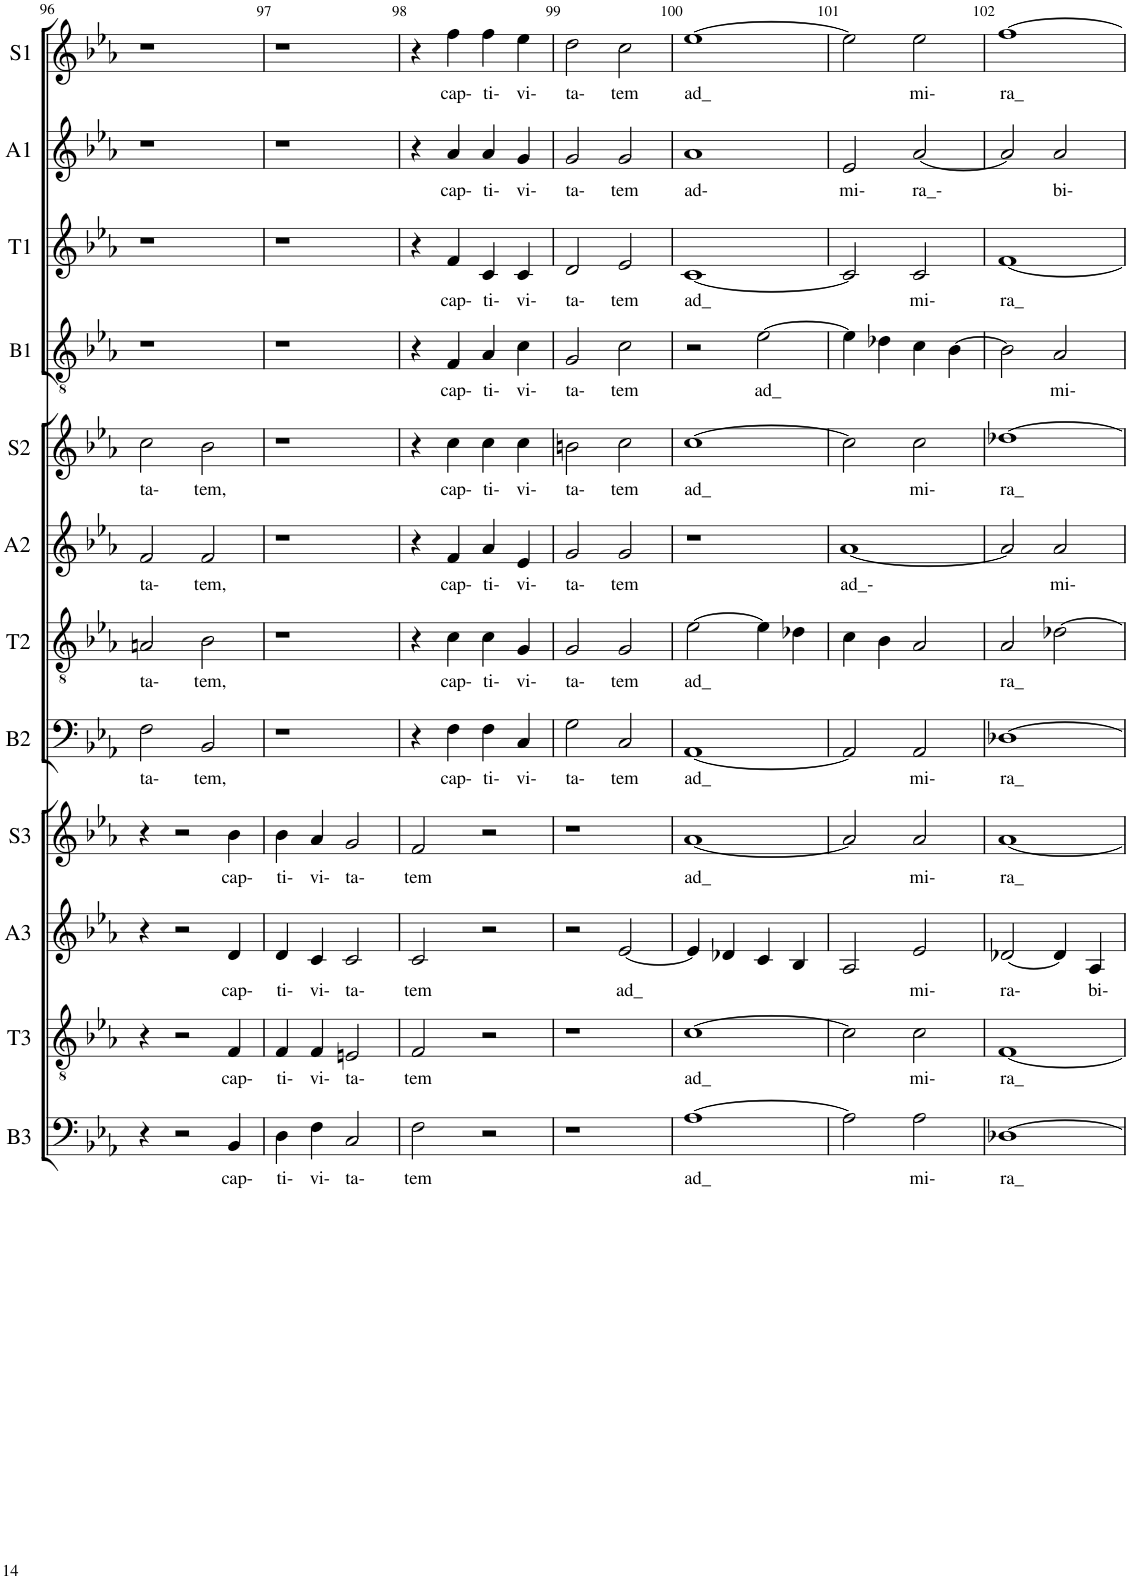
**kern	**text	**kern	**text	**kern	**text	**kern	**text	**kern	**text	**kern	**text	**kern	**text	**kern	**text	**kern	**text	**kern	**text	**kern	**text	**kern	**text
*part12	*part12	*part11	*part11	*part10	*part10	*part9	*part9	*part8	*part8	*part7	*part7	*part6	*part6	*part5	*part5	*part4	*part4	*part3	*part3	*part2	*part2	*part1	*part1
*staff12	*staff12	*staff11	*staff11	*staff10	*staff10	*staff9	*staff9	*staff8	*staff8	*staff7	*staff7	*staff6	*staff6	*staff5	*staff5	*staff4	*staff4	*staff3	*staff3	*staff2	*staff2	*staff1	*staff1
*I"B3	*	*I"T3	*	*I"A3	*	*I"S3	*	*I"B2	*	*I"T2	*	*I"A2	*	*I"S2	*	*I"B1	*	*I"T1	*	*I"A1	*	*I"S1	*
*I'B3	*	*I'T3	*	*I'A3	*	*I'S3	*	*I'B2	*	*I'T2	*	*I'A2	*	*I'S2	*	*I'B1	*	*I'T1	*	*I'A1	*	*I'S1	*
!!LO:PB:g=z
*clefF4	*	*clefGv2	*	*clefG2	*	*clefG2	*	*clefF4	*	*clefGv2	*	*clefG2	*	*clefG2	*	*clefGv2	*	*clefG2	*	*clefG2	*	*clefG2	*
*Trd7c12	*	*	*	*	*	*	*	*Trd7c12	*	*	*	*	*	*	*	*Trd7c12	*	*	*	*	*	*	*
*k[b-e-a-]	*	*k[b-e-a-]	*	*k[b-e-a-]	*	*k[b-e-a-]	*	*k[b-e-a-]	*	*k[b-e-a-]	*	*k[b-e-a-]	*	*k[b-e-a-]	*	*k[b-e-a-]	*	*k[b-e-a-]	*	*k[b-e-a-]	*	*k[b-e-a-]	*
*M2/2	*	*M2/2	*	*M2/2	*	*M2/2	*	*M2/2	*	*M2/2	*	*M2/2	*	*M2/2	*	*M2/2	*	*M2/2	*	*M2/2	*	*M2/2	*
=96	=96	=96	=96	=96	=96	=96	=96	=96	=96	=96	=96	=96	=96	=96	=96	=96	=96	=96	=96	=96	=96	=96	=96
!	!	!	!	!	!	!	!	!	!LO:LY:b	!	!LO:LY:b	!	!LO:LY:b	!	!LO:LY:b	!	!	!	!	!	!	!	!
4r	.	4r	.	4r	.	4r	.	2F\	ta-	2An/	ta-	2f/	ta-	2cc\	ta-	1r	.	1r	.	1r	.	1r	.
2r	.	2r	.	2r	.	2r	.	.	.	.	.	.	.	.	.	.	.	.	.	.	.	.	.
!	!	!	!	!	!	!	!	!	!LO:LY:b	!	!LO:LY:b	!	!LO:LY:b	!	!LO:LY:b	!	!	!	!	!	!	!	!
.	.	.	.	.	.	.	.	2BB-/	tem,	2B-\	tem,	2f/	tem,	2b-\	tem,	.	.	.	.	.	.	.	.
!	!LO:LY:b	!	!LO:LY:b	!	!LO:LY:b	!	!LO:LY:b	!	!	!	!	!	!	!	!	!	!	!	!	!	!	!	!
4BB-/	cap-	4F/	cap-	4d/	cap-	4b-\	cap-	.	.	.	.	.	.	.	.	.	.	.	.	.	.	.	.
=97	=97	=97	=97	=97	=97	=97	=97	=97	=97	=97	=97	=97	=97	=97	=97	=97	=97	=97	=97	=97	=97	=97	=97
!	!LO:LY:b	!	!LO:LY:b	!	!LO:LY:b	!	!LO:LY:b	!	!	!	!	!	!	!	!	!	!	!	!	!	!	!	!
4D\	ti-	4F/	ti-	4d/	ti-	4b-\	ti-	1r	.	1r	.	1r	.	1r	.	1r	.	1r	.	1r	.	1r	.
!	!LO:LY:b	!	!LO:LY:b	!	!LO:LY:b	!	!LO:LY:b	!	!	!	!	!	!	!	!	!	!	!	!	!	!	!	!
4F\	vi-	4F/	vi-	4c/	vi-	4a-/	vi-	.	.	.	.	.	.	.	.	.	.	.	.	.	.	.	.
!	!LO:LY:b	!	!LO:LY:b	!	!LO:LY:b	!	!LO:LY:b	!	!	!	!	!	!	!	!	!	!	!	!	!	!	!	!
2C/	ta-	2En/	ta-	2c/	ta-	2g/	ta-	.	.	.	.	.	.	.	.	.	.	.	.	.	.	.	.
=98	=98	=98	=98	=98	=98	=98	=98	=98	=98	=98	=98	=98	=98	=98	=98	=98	=98	=98	=98	=98	=98	=98	=98
!	!LO:LY:b	!	!LO:LY:b	!	!LO:LY:b	!	!LO:LY:b	!	!	!	!	!	!	!	!	!	!	!	!	!	!	!	!
2F\	tem	2F/	tem	2c/	tem	2f/	tem	4r	.	4r	.	4r	.	4r	.	4r	.	4r	.	4r	.	4r	.
!	!	!	!	!	!	!	!	!	!LO:LY:b	!	!LO:LY:b	!	!LO:LY:b	!	!LO:LY:b	!	!LO:LY:b	!	!LO:LY:b	!	!LO:LY:b	!	!LO:LY:b
.	.	.	.	.	.	.	.	4F\	cap-	4c\	cap-	4f/	cap-	4cc\	cap-	4F/	cap-	4f/	cap-	4a-/	cap-	4ff\	cap-
!	!	!	!	!	!	!	!	!	!LO:LY:b	!	!LO:LY:b	!	!LO:LY:b	!	!LO:LY:b	!	!LO:LY:b	!	!LO:LY:b	!	!LO:LY:b	!	!LO:LY:b
2r	.	2r	.	2r	.	2r	.	4F\	ti-	4c\	ti-	4a-/	ti-	4cc\	ti-	4A-/	ti-	4c/	ti-	4a-/	ti-	4ff\	ti-
!	!	!	!	!	!	!	!	!	!LO:LY:b	!	!LO:LY:b	!	!LO:LY:b	!	!LO:LY:b	!	!LO:LY:b	!	!LO:LY:b	!	!LO:LY:b	!	!LO:LY:b
.	.	.	.	.	.	.	.	4C/	vi-	4G/	vi-	4e-/	vi-	4cc\	vi-	4c\	vi-	4c/	vi-	4g/	vi-	4ee-\	vi-
=99	=99	=99	=99	=99	=99	=99	=99	=99	=99	=99	=99	=99	=99	=99	=99	=99	=99	=99	=99	=99	=99	=99	=99
!	!	!	!	!	!	!	!	!	!LO:LY:b	!	!LO:LY:b	!	!LO:LY:b	!	!LO:LY:b	!	!LO:LY:b	!	!LO:LY:b	!	!LO:LY:b	!	!LO:LY:b
1r	.	1r	.	2r	.	1r	.	2G\	ta-	2G/	ta-	2g/	ta-	2bn\	ta-	2G/	ta-	2d/	ta-	2g/	ta-	2dd\	ta-
!	!	!	!	!	!LO:LY:b	!	!	!	!LO:LY:b	!	!LO:LY:b	!	!LO:LY:b	!	!LO:LY:b	!	!LO:LY:b	!	!LO:LY:b	!	!LO:LY:b	!	!LO:LY:b
.	.	.	.	[2e-/	ad_	.	.	2C/	tem	2G/	tem	2g/	tem	2cc\	tem	2c\	tem	2e-/	tem	2g/	tem	2cc\	tem
=100	=100	=100	=100	=100	=100	=100	=100	=100	=100	=100	=100	=100	=100	=100	=100	=100	=100	=100	=100	=100	=100	=100	=100
!	!LO:LY:b	!	!LO:LY:b	!	!	!	!LO:LY:b	!	!LO:LY:b	!	!LO:LY:b	!	!	!	!LO:LY:b	!	!	!	!LO:LY:b	!	!LO:LY:b	!	!LO:LY:b
[1A-	ad_	[1c	ad_	4e-/]	.	[1a-	ad_	[1AA-	ad_	[2e-\	ad_	1r	.	[1cc	ad_	2r	.	[1c	ad_	1a-	ad-	[1ee-	ad_
.	.	.	.	4d-X/	.	.	.	.	.	.	.	.	.	.	.	.	.	.	.	.	.	.	.
!	!	!	!	!	!	!	!	!	!	!	!	!	!	!	!	!	!LO:LY:b	!	!	!	!	!	!
.	.	.	.	4c/	.	.	.	.	.	4e-\]	.	.	.	.	.	[2e-\	ad_	.	.	.	.	.	.
.	.	.	.	4B-/	.	.	.	.	.	4d-X\	.	.	.	.	.	.	.	.	.	.	.	.	.
=101	=101	=101	=101	=101	=101	=101	=101	=101	=101	=101	=101	=101	=101	=101	=101	=101	=101	=101	=101	=101	=101	=101	=101
!	!	!	!	!	!	!	!	!	!	!	!	!	!LO:LY:b	!	!	!	!	!	!	!	!LO:LY:b	!	!
2A-\]	.	2c\]	.	2A-/	.	2a-/]	.	2AA-/]	.	4c\	.	[1a-	ad_-	2cc\]	.	4e-\]	.	2c/]	.	2e-/	mi-	2ee-\]	.
.	.	.	.	.	.	.	.	.	.	4B-\	.	.	.	.	.	4d-X\	.	.	.	.	.	.	.
!	!LO:LY:b	!	!LO:LY:b	!	!LO:LY:b	!	!LO:LY:b	!	!LO:LY:b	!	!	!	!	!	!LO:LY:b	!	!	!	!LO:LY:b	!	!LO:LY:b	!	!LO:LY:b
2A-\	mi-	2c\	mi-	2e-/	mi-	2a-/	mi-	2AA-/	mi-	2A-/	.	.	.	2cc\	mi-	4c\	.	2c/	mi-	[2a-/	ra_-	2ee-\	mi-
.	.	.	.	.	.	.	.	.	.	.	.	.	.	.	.	[4B-\	.	.	.	.	.	.	.
=102	=102	=102	=102	=102	=102	=102	=102	=102	=102	=102	=102	=102	=102	=102	=102	=102	=102	=102	=102	=102	=102	=102	=102
!	!LO:LY:b	!	!LO:LY:b	!	!LO:LY:b	!	!LO:LY:b	!	!LO:LY:b	!	!LO:LY:b	!	!	!	!LO:LY:b	!	!	!	!LO:LY:b	!	!	!	!LO:LY:b
[1D-X	ra_	[1F	ra_	[2d-X/	ra-	[1a-	ra_	[1D-X	ra_	2A-/	ra_	2a-/]	.	[1dd-X	ra_	2B-\]	.	[1f	ra_	2a-/]	.	[1ff	ra_
!	!	!	!	!	!	!	!	!	!	!	!	!	!LO:LY:b	!	!	!	!LO:LY:b	!	!	!	!LO:LY:b	!	!
.	.	.	.	4d-/]	.	.	.	.	.	[2d-X\	.	2a-/	mi-	.	.	2A-/	mi-	.	.	2a-/	bi-	.	.
!	!	!	!	!	!LO:LY:b	!	!	!	!	!	!	!	!	!	!	!	!	!	!	!	!	!	!
.	.	.	.	4A-/	bi-	.	.	.	.	.	.	.	.	.	.	.	.	.	.	.	.	.	.
=	=	=	=	=	=	=	=	=	=	=	=	=	=	=	=	=	=	=	=	=	=	=	=
*-	*-	*-	*-	*-	*-	*-	*-	*-	*-	*-	*-	*-	*-	*-	*-	*-	*-	*-	*-	*-	*-	*-	*-
